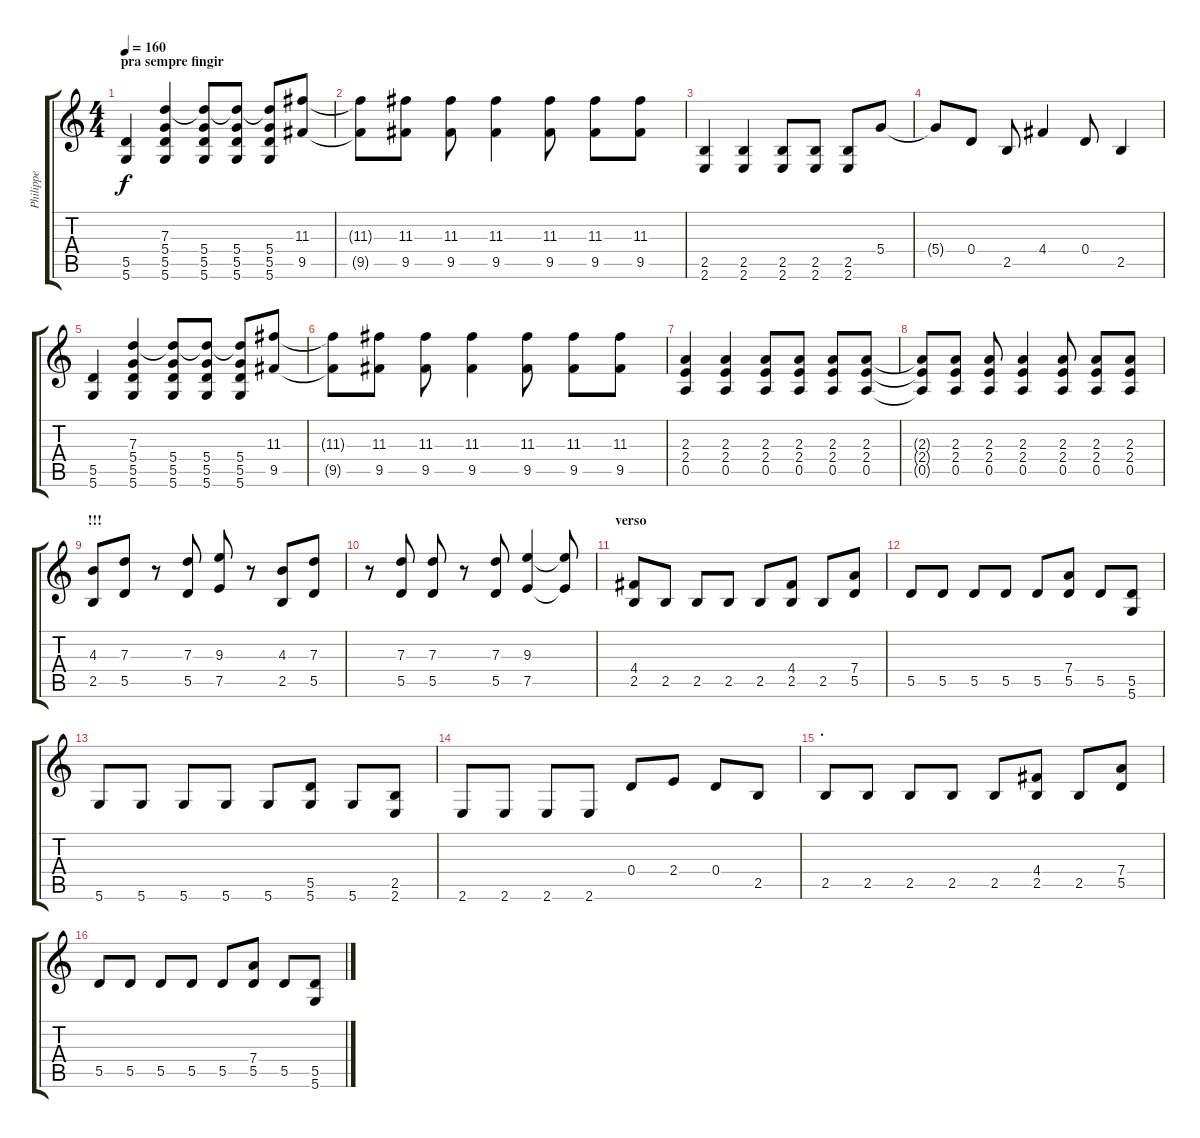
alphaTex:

\track ("Philippe" "Philippe") {instrument distortionguitar}
\staff {score tabs}
\tuning (E4 B3 G3 D3 A2 D2) {hide}
\ts (4 4)
\section ("" "pra sempre fingir")
\tempo 160
\clef g2
\ks c
(5.5 5.6).4{dy f} (7.3 5.4 5.5 5.6).4 (7.3{t} 5.4 5.5 5.6).8 (7.3{t} 5.4 5.5 5.6).8 (7.3{t} 5.4 5.5 5.6).8 (11.3 9.5).8 |
(11.3{t} 9.5{t}).8 (11.3 9.5).8 (11.3 9.5).8 (11.3 9.5).4 (11.3 9.5).8 (11.3 9.5).8 (11.3 9.5).8 |
(2.5 2.6).4 (2.5 2.6).4 (2.5 2.6).8 (2.5 2.6).8 (2.5 2.6).8 5.4.8 |
5.4{t}.8 0.4.8 2.5.8 4.4.4 0.4.8 2.5.4 |
(5.5 5.6).4 (7.3 5.4 5.5 5.6).4 (7.3{t} 5.4 5.5 5.6).8 (7.3{t} 5.4 5.5 5.6).8 (7.3{t} 5.4 5.5 5.6).8 (11.3 9.5).8 |
(11.3{t} 9.5{t}).8 (11.3 9.5).8 (11.3 9.5).8 (11.3 9.5).4 (11.3 9.5).8 (11.3 9.5).8 (11.3 9.5).8 |
(2.3 2.4 0.5).4 (2.3 2.4 0.5).4 (2.3 2.4 0.5).8 (2.3 2.4 0.5).8 (2.3 2.4 0.5).8 (2.3 2.4 0.5).8 |
(2.3{t} 2.4{t} 0.5{t}).8 (2.3 2.4 0.5).8 (2.3 2.4 0.5).8 (2.3 2.4 0.5).4 (2.3 2.4 0.5).8 (2.3 2.4 0.5).8 (2.3 2.4 0.5).8 |
\section ("" "!!!")
(4.3 2.5).8 (7.3 5.5).8 r.8 (7.3 5.5).8 (9.3 7.5).8 r.8 (4.3 2.5).8 (7.3 5.5).8 |
r.8 (7.3 5.5).8 (7.3 5.5).8 r.8 (7.3 5.5).8 (9.3 7.5).4 (9.3{t} 7.5{t}).8 |
\section ("" "verso")
(4.4 2.5).8 2.5.8 2.5.8 2.5.8 2.5.8 (4.4 2.5).8 2.5.8 (7.4 5.5).8 |
5.5.8 5.5.8 5.5.8 5.5.8 5.5.8 (7.4 5.5).8 5.5.8 (5.5 5.6).8 |
5.6.8 5.6.8 5.6.8 5.6.8 5.6.8 (5.5 5.6).8 5.6.8 (2.5 2.6).8 |
2.6.8 2.6.8 2.6.8 2.6.8 0.4.8 2.4.8 0.4.8 2.5.8 |
\section ("" ".")
2.5.8 2.5.8 2.5.8 2.5.8 2.5.8 (4.4 2.5).8 2.5.8 (7.4 5.5).8 |
5.5.8 5.5.8 5.5.8 5.5.8 5.5.8 (7.4 5.5).8 5.5.8 (5.5 5.6).8
